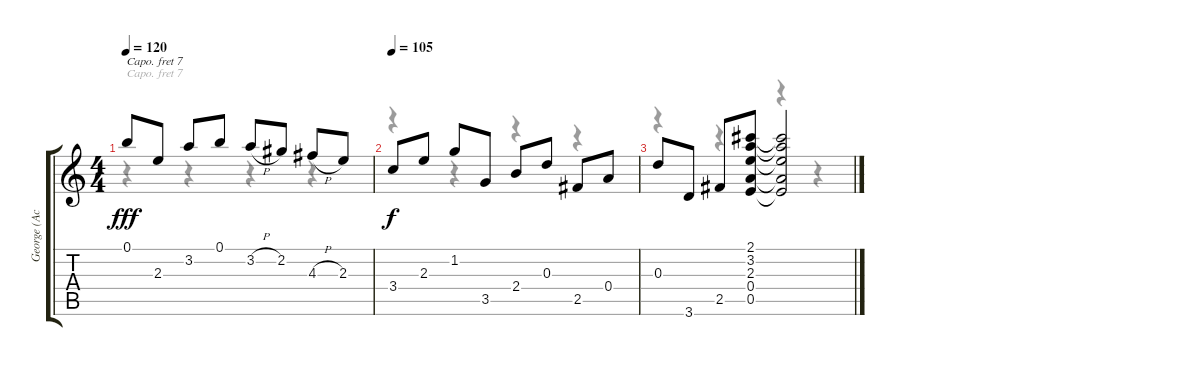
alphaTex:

\track ("George (Acoustic)" "George (Ac") {instrument acousticguitarsteel}
\staff {score tabs}
\capo 7
\tuning (E4 B3 G3 D3 A2 E2) {hide}
\voice
\ts (4 4)
\tempo 120
\clef g2
\ks c
0.1.8{dy fff} 2.3.8 3.2.8 0.1.8 3.2{h}.8 2.2.8 4.3{h}.8 2.3.8 |
\tempo 105
3.4.8{dy f} 2.3.8 1.2.8 3.5.8 2.4.8 0.3.8 2.5.8 0.4.8 |
0.3.8 3.6.8 2.5.8 (2.1 3.2 2.3 0.4 0.5).8 (2.1{t} 3.2{t} 2.3{t} 0.4{t} 0.5{t}).2
\voice
\clef g2
\ottava regular
\simile none
\ks c
r.4{dy f} r.4 r.4 r.4 |
r.4 r.4 r.4 r.4 |
r.4 r.4 r.4 r.4
